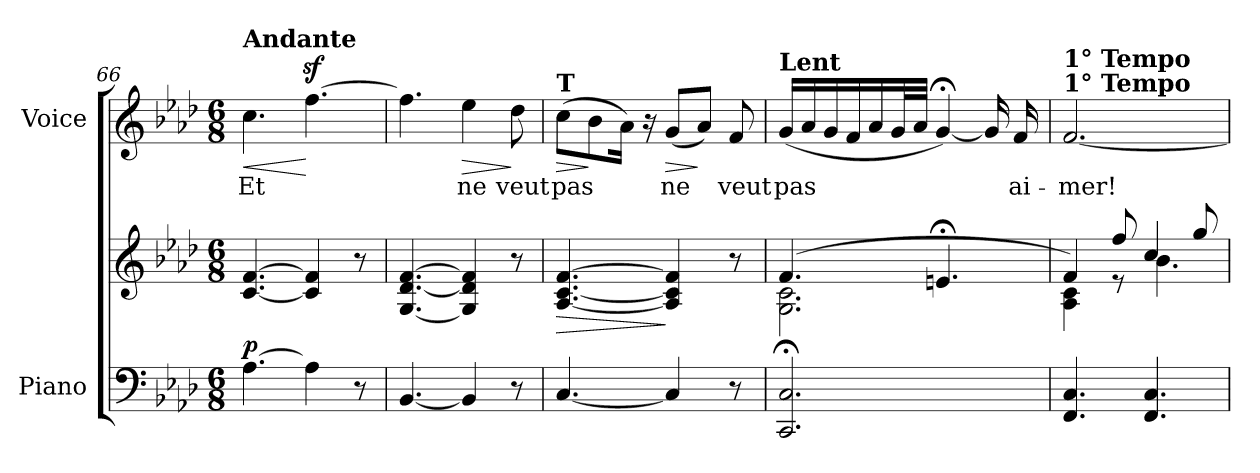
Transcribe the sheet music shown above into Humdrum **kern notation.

**kern	**kern	**dynam	**kern	**text	**dynam
*part2	*part2	*part2	*part1	*part1	*part1
*staff3	*staff2	*staff2/3	*staff1	*staff1	*staff1
*I"Piano	*	*	*I"Voice	*	*
*I'Pno	*	*	*	*	*
*clefF4	*clefG2	*	*clefG2	*	*
*k[b-e-a-d-]	*k[b-e-a-d-]	*	*k[b-e-a-d-]	*	*
*M6/8	*M6/8	*	*M6/8	*	*
=66	=66	=66	=66	=66	=66
!	!	!	!LO:TX:a:B:t=Andante	!	!
!	!	!LO:DY:a=2	!	!LO:LY:b	!LO:HP:b
[4.A-\	[4.c/ [4.f/	p	4.cc\	Et	<
4A-\]	4c/] 4f/]	.	[4.ffz<\	.	[
8r	8r	.	.	.	.
=67	=67	=67	=67	=67	=67
[4.BB-/	[4.G/ [4.d-/ [4.f/	.	4.ff\]	.	.
!	!	!	!	!LO:LY:b	!LO:HP:b
4BB-/]	4G/] 4d-/] 4f/]	.	4ee-\	ne	>
!	!	!	!	!LO:LY:b	!
8r	8r	.	8dd-\	veut	]
=68	=68	=68	=68	=68	=68
!	!	!	!LO:TX:a:B:t=T	!	!
!	!	!LO:HP:b	!	!LO:LY:b	!LO:HP:b
[4.C/	[4.A-/ [4.c/ [4.f/	>	(8cc\L	-pas	>
.	.	.	8b-\	.	]
.	.	.	16a-\Jk)	.	.
.	.	.	16r	.	.
!	!	!	!	!LO:LY:b	!LO:HP:b
4C/]	4A-/] 4c/] 4f/]	]	(8g/L	ne	>
.	.	.	8a-/J)	.	]
!	!	!	!	!LO:LY:b	!
8r	8r	.	8f/	veut	.
!!LO:LB:g=z
=69	=69	=69	=69	=69	=69
*	*^	*	*	*	*
!	!	!	!	!LO:TX:a:B:t=Lent	!	!
!	!	!	!LO:DY:a=2	!	!LO:LY:b	!
2.CC/; 2.C/;	(4.f/	2.G\ 2.c\	other-dynamics	(16g/LL	pas	.
.	.	.	.	16a-/	.	.
.	.	.	.	16g/	.	.
.	.	.	.	16f/	.	.
.	.	.	.	16a-/	.	.
.	.	.	.	32g/L	.	.
.	.	.	.	32a-/JJJ	.	.
.	4.en;</	.	.	[4g;</)	.	.
.	.	.	.	16g/]	.	.
!	!	!	!	!	!LO:LY:b	!
.	.	.	.	16f/	ai-	.
=70	=70	=70	=70	=70	=70	=70
!	!	!	!	!LO:TX:a:B:t=1° Tempo	!	!
!	!	!	!	!LO:TX:a:B:t=1° Tempo	!	!
!	!	!	!	!	!LO:LY:b	!
4.FF/ 4.C/	4f/)	4A-\ 4c\	.	[2.f/	-mer!	.
.	8ff/	8r	.	.	.	.
4.FF/ 4.C/	4cc/	4.b-\	.	.	.	.
.	8gg/	.	.	.	.	.
*	*v	*v	*	*	*	*
=	=	=	=	=	=
*-	*-	*-	*-	*-	*-
